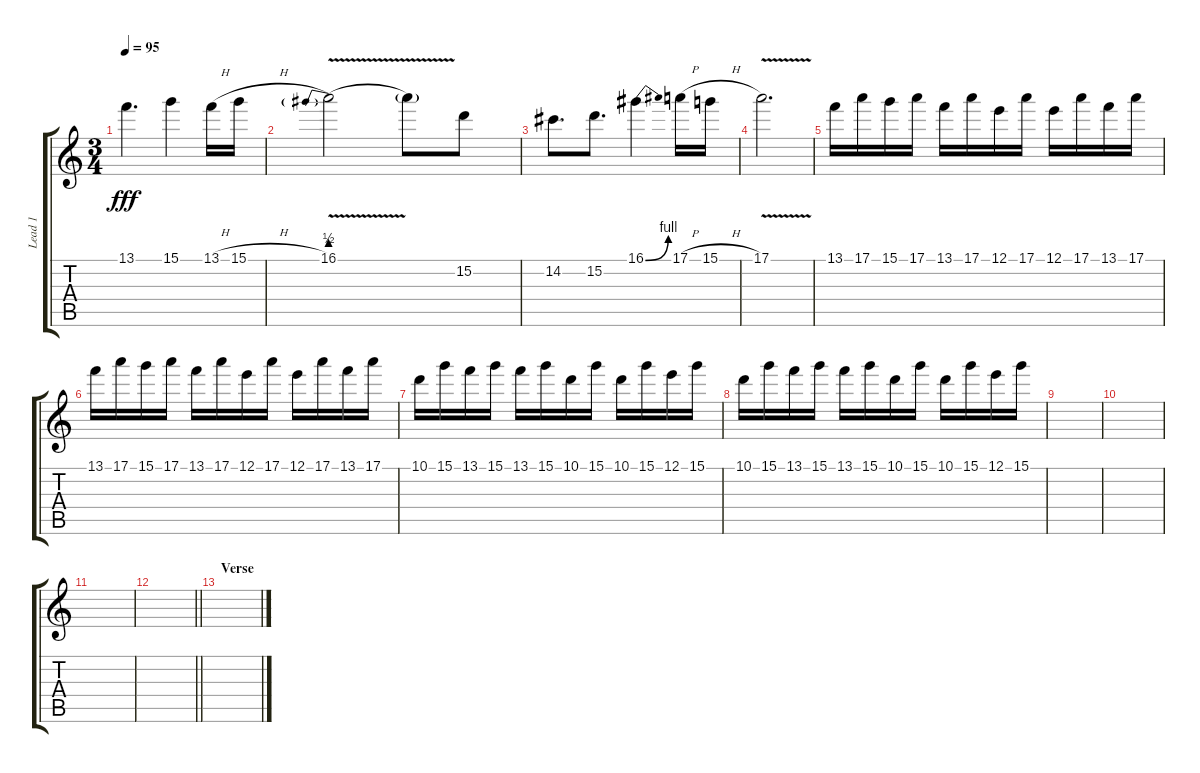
\track ("Lead 1" "Lead 1") {instrument distortionguitar}
\staff {score tabs}
\tuning (E4 B3 G3 D3 A2 D2) {hide}
\ts (3 4)
\tempo 95
\clef g2
\ks c
13.1.4{d dy fff} 15.1.4 13.1{h}.16 15.1{h}.16 |
16.1{be (prebend 0 2 60 2) v}.2 16.1{t}.8 15.2.8 |
14.2.8{d} 15.2.8{d} 16.1{be (bend 0 0 60 4)}.4 17.1{h}.16 15.1{h}.16 |
17.1{v}.2{d} |
13.1.16 17.1.16 15.1.16 17.1.16 13.1.16 17.1.16 12.1.16 17.1.16 12.1.16 17.1.16 13.1.16 17.1.16 |
13.1.16 17.1.16 15.1.16 17.1.16 13.1.16 17.1.16 12.1.16 17.1.16 12.1.16 17.1.16 13.1.16 17.1.16 |
10.1.16 15.1.16 13.1.16 15.1.16 13.1.16 15.1.16 10.1.16 15.1.16 10.1.16 15.1.16 12.1.16 15.1.16 |
10.1.16 15.1.16 13.1.16 15.1.16 13.1.16 15.1.16 10.1.16 15.1.16 10.1.16 15.1.16 12.1.16 15.1.16 |
|
|
|
\barLineRight lightlight
|
\section ("" "Verse")
